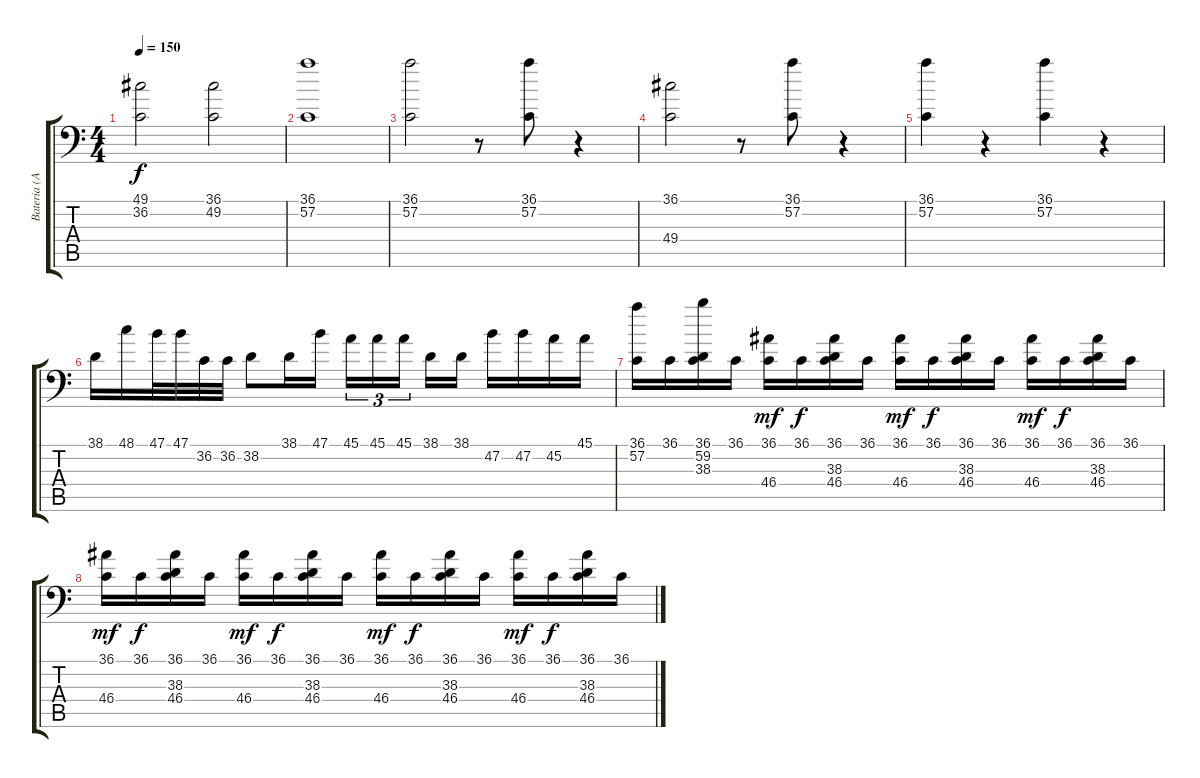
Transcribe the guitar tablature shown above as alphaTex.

\track ("Bateria (Aquiles Priester)" "Bateria (A") {instrument acousticgrandpiano}
\staff {score tabs}
\tuning (C-1 C-1 C-1 C-1 C-1 C-1) {hide}
\ts (4 4)
\tempo 150
\clef f4
\ks c
(49.1 36.2).2{dy f} (36.1 49.2).2 |
(36.1 57.2).1 |
(36.1 57.2).2 r.8 (36.1 57.2).8 r.4 |
(36.1 49.4).2 r.8 (36.1 57.2).8 r.4 |
(36.1 57.2).4 r.4 (36.1 57.2).4 r.4 |
38.1.16 48.1.16 47.1.32 47.1.32 36.2.32 36.2.32 38.2.8 38.1.16 47.1.16 45.1.16{tu (3 2)} 45.1.16{tu (3 2)} 45.1.16{tu (3 2)} 38.1.16 38.1.16 47.2.16 47.2.16 45.2.16 45.1.16 |
(36.1 57.2).16 36.1.16 (36.1 59.2 38.3).16 36.1.16 (36.1 46.4).16{dy mf} 36.1.16{dy f} (36.1 38.3 46.4).16 36.1.16 (36.1 46.4).16{dy mf} 36.1.16{dy f} (36.1 38.3 46.4).16 36.1.16 (36.1 46.4).16{dy mf} 36.1.16{dy f} (36.1 38.3 46.4).16 36.1.16 |
(36.1 46.4).16{dy mf} 36.1.16{dy f} (36.1 38.3 46.4).16 36.1.16 (36.1 46.4).16{dy mf} 36.1.16{dy f} (36.1 38.3 46.4).16 36.1.16 (36.1 46.4).16{dy mf} 36.1.16{dy f} (36.1 38.3 46.4).16 36.1.16 (36.1 46.4).16{dy mf} 36.1.16{dy f} (36.1 38.3 46.4).16 36.1.16
